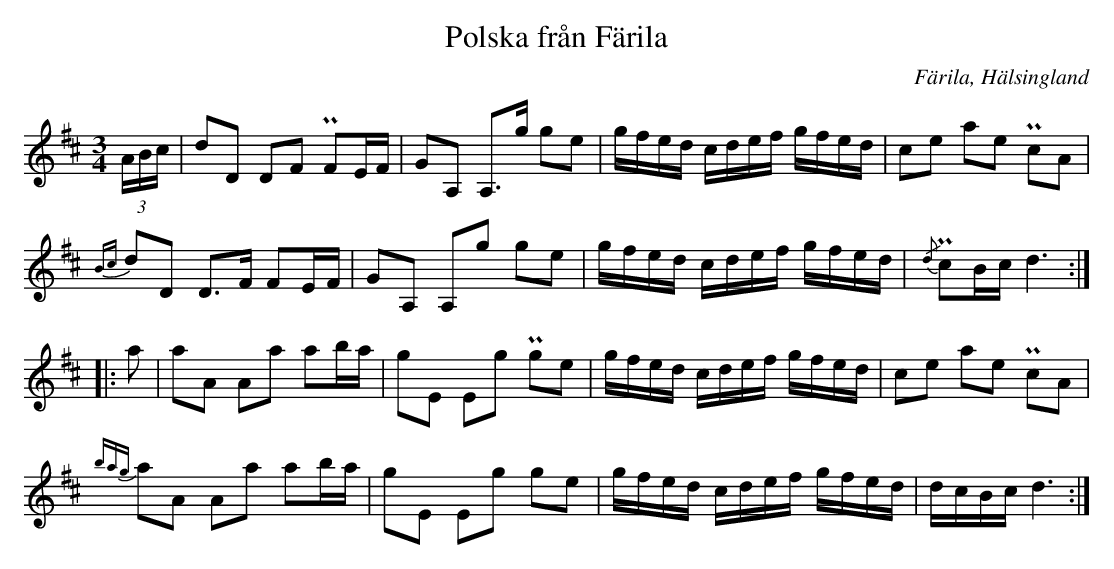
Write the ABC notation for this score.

X:1
T:Polska från Färila
O:Färila, Hälsingland
M:3/4
L:1/16
U:t=turn
K:D
(3ABc | d2D2 D2F2 PF2EF | G2A,2 A,2>g2 g2e2 | gfed cdef gfed | c2e2 a2e2 Pc2A2 |
{Bc}d2D2 D2>F2 F2EF | G2A,2 A,2g2 g2e2 | gfed cdef gfed | {/d}Pc2Bc d6 ::
a2 | a2A2 A2a2 a2ba | g2E2 E2g2 Pg2e2 | gfed cdef gfed | c2e2 a2e2 Pc2A2 |
{b7/5a7/5g7/5}a2A2 A2a2 a2ba | g2E2 E2g2 g2e2 | gfed cdef gfed | dcBc d6 :|
